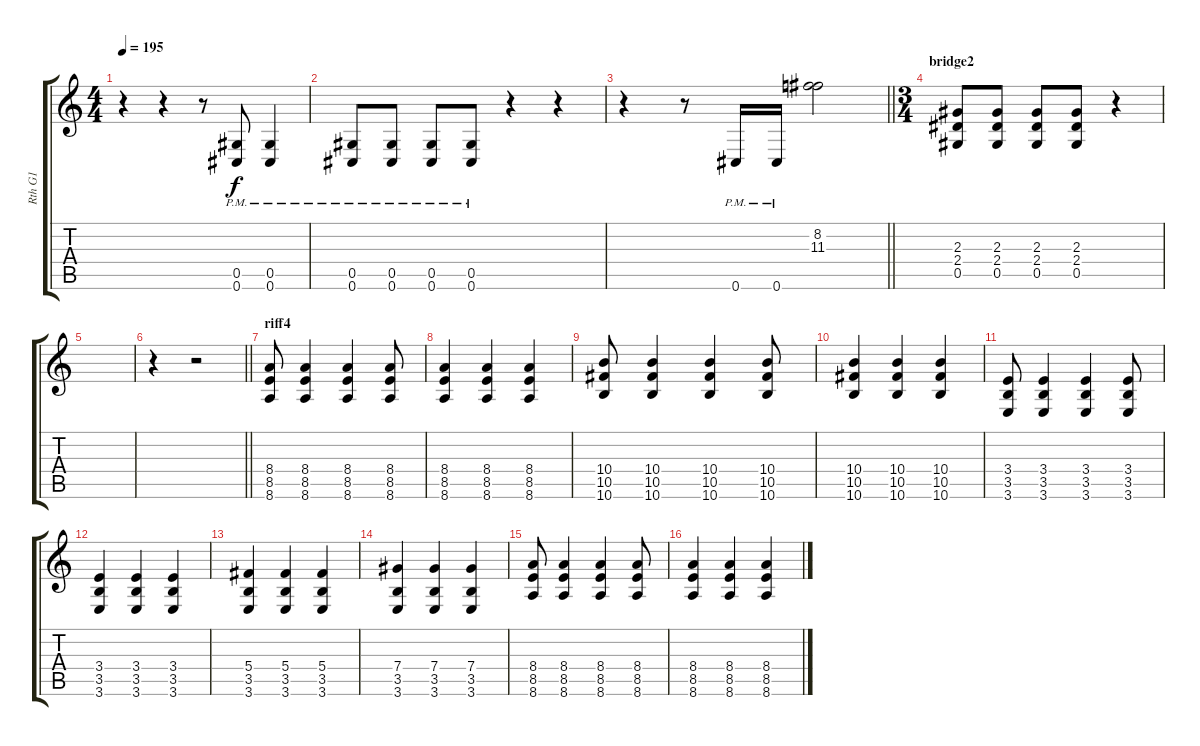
\track ("Rth G1" "Rth G1") {instrument overdrivenguitar}
\staff {score tabs}
\tuning (Eb4 Bb3 Gb3 Db3 Ab2 Db2) {hide}
\ts (4 4)
\tempo 195
\clef g2
\ks c
r.4{dy f} r.4 r.8 (0.5{pm} 0.6{pm}).8 (0.5{pm} 0.6{pm}).4 |
(0.5{pm} 0.6{pm}).8 (0.5{pm} 0.6{pm}).8 (0.5{pm} 0.6{pm}).8 (0.5{pm} 0.6{pm}).8 r.4 r.4 |
\barLineRight lightlight
r.4 r.8 0.6{pm}.16 0.6{pm}.16 (8.2 11.3).2 |
\ts (3 4)
\section ("" "bridge2")
(2.3 2.4 0.5).8 (2.3 2.4 0.5).8 (2.3 2.4 0.5).8 (2.3 2.4 0.5).8 r.4 |
|
\barLineRight lightlight
r.4 r.2 |
\section ("" "riff4")
(8.4 8.5 8.6).8 (8.4 8.5 8.6).4 (8.4 8.5 8.6).4 (8.4 8.5 8.6).8 |
(8.4 8.5 8.6).4 (8.4 8.5 8.6).4 (8.4 8.5 8.6).4 |
(10.4 10.5 10.6).8 (10.4 10.5 10.6).4 (10.4 10.5 10.6).4 (10.4 10.5 10.6).8 |
(10.4 10.5 10.6).4 (10.4 10.5 10.6).4 (10.4 10.5 10.6).4 |
(3.4 3.5 3.6).8 (3.4 3.5 3.6).4 (3.4 3.5 3.6).4 (3.4 3.5 3.6).8 |
(3.4 3.5 3.6).4 (3.4 3.5 3.6).4 (3.4 3.5 3.6).4 |
(5.4 3.5 3.6).4 (5.4 3.5 3.6).4 (5.4 3.5 3.6).4 |
(7.4 3.5 3.6).4 (7.4 3.5 3.6).4 (7.4 3.5 3.6).4 |
(8.4 8.5 8.6).8 (8.4 8.5 8.6).4 (8.4 8.5 8.6).4 (8.4 8.5 8.6).8 |
(8.4 8.5 8.6).4 (8.4 8.5 8.6).4 (8.4 8.5 8.6).4
